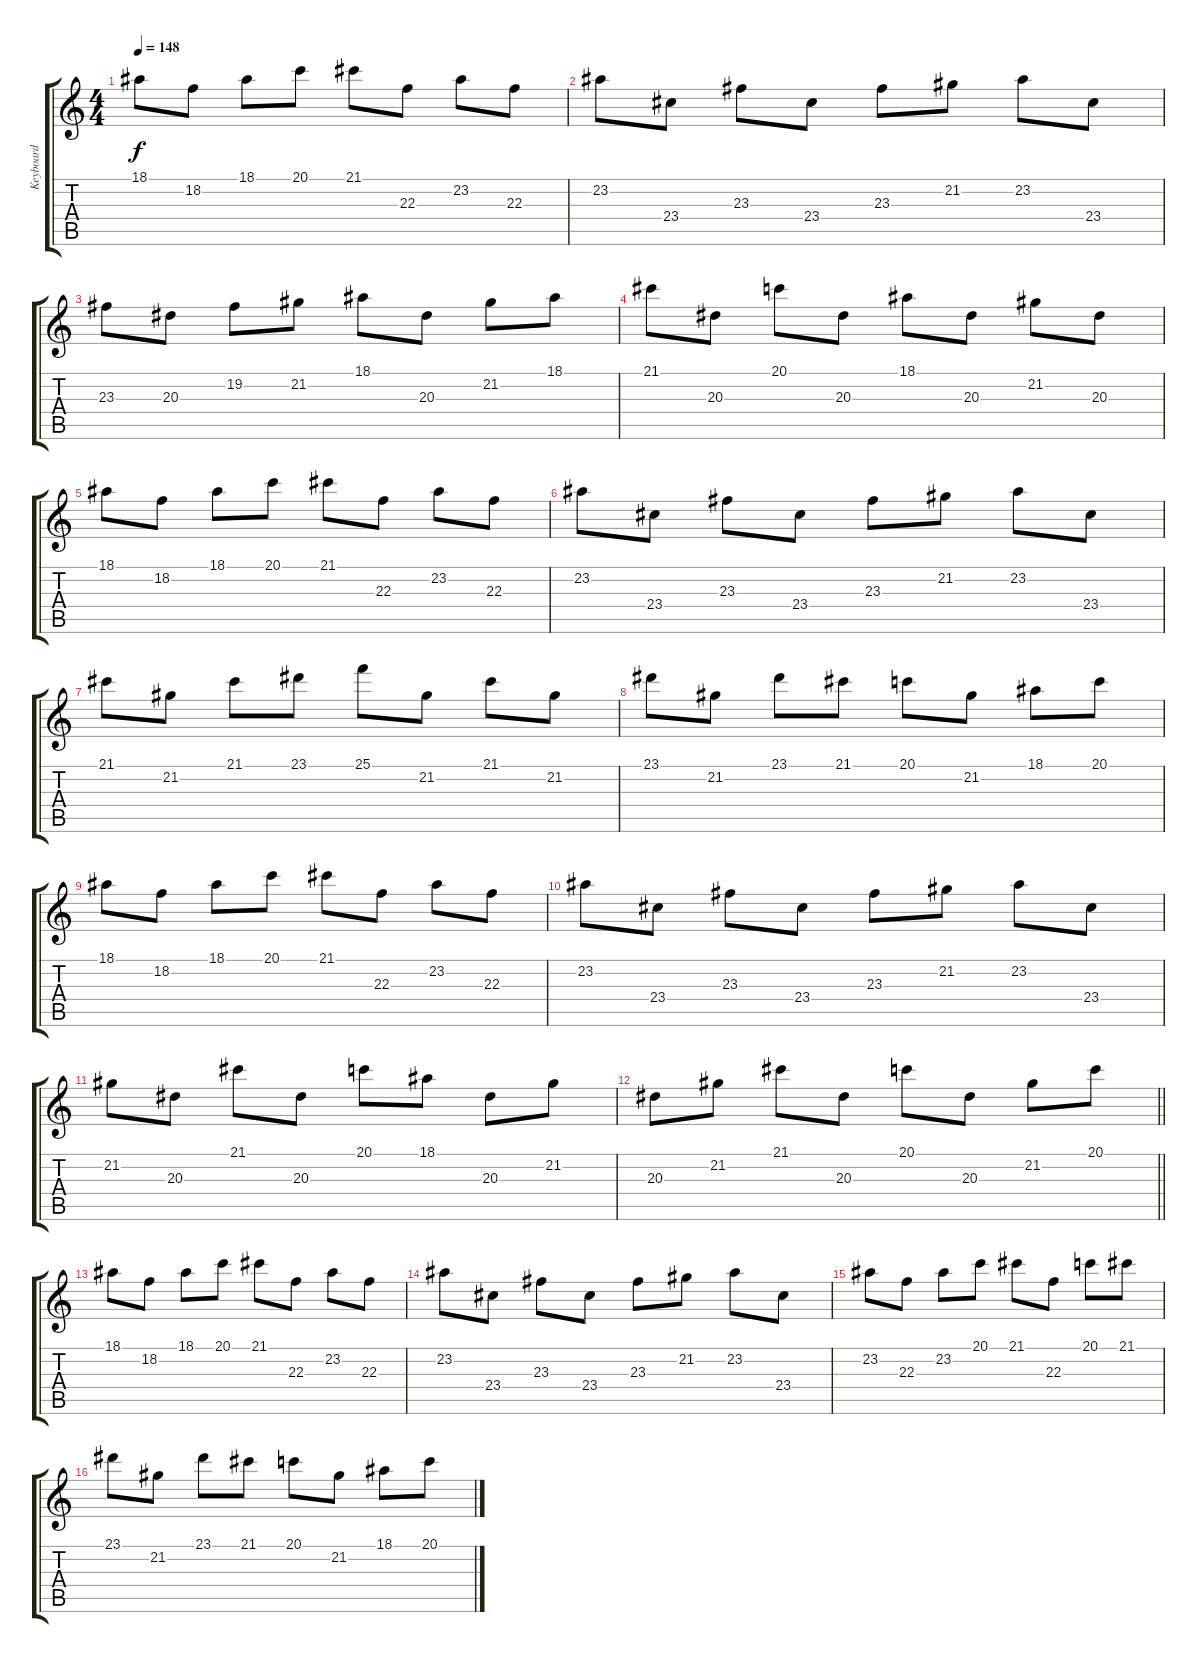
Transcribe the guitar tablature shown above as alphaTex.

\track ("Keyboard" "Keyboard") {instrument choiraahs}
\staff {score tabs}
\tuning (E4 B3 G3 D3 A2 E2) {hide}
\ts (4 4)
\tempo 148
\clef g2
\ks c
18.1.8{dy f} 18.2.8 18.1.8 20.1.8 21.1.8 22.3.8 23.2.8 22.3.8 |
23.2.8 23.4.8 23.3.8 23.4.8 23.3.8 21.2.8 23.2.8 23.4.8 |
23.3.8 20.3.8 19.2.8 21.2.8 18.1.8 20.3.8 21.2.8 18.1.8 |
21.1.8 20.3.8 20.1.8 20.3.8 18.1.8 20.3.8 21.2.8 20.3.8 |
18.1.8 18.2.8 18.1.8 20.1.8 21.1.8 22.3.8 23.2.8 22.3.8 |
23.2.8 23.4.8 23.3.8 23.4.8 23.3.8 21.2.8 23.2.8 23.4.8 |
21.1.8 21.2.8 21.1.8 23.1.8 25.1.8 21.2.8 21.1.8 21.2.8 |
23.1.8 21.2.8 23.1.8 21.1.8 20.1.8 21.2.8 18.1.8 20.1.8 |
18.1.8 18.2.8 18.1.8 20.1.8 21.1.8 22.3.8 23.2.8 22.3.8 |
23.2.8 23.4.8 23.3.8 23.4.8 23.3.8 21.2.8 23.2.8 23.4.8 |
21.2.8 20.3.8 21.1.8 20.3.8 20.1.8 18.1.8 20.3.8 21.2.8 |
\barLineRight lightlight
20.3.8 21.2.8 21.1.8 20.3.8 20.1.8 20.3.8 21.2.8 20.1.8 |
18.1.8 18.2.8 18.1.8 20.1.8 21.1.8 22.3.8 23.2.8 22.3.8 |
23.2.8 23.4.8 23.3.8 23.4.8 23.3.8 21.2.8 23.2.8 23.4.8 |
23.2.8 22.3.8 23.2.8 20.1.8 21.1.8 22.3.8 20.1.8 21.1.8 |
23.1.8 21.2.8 23.1.8 21.1.8 20.1.8 21.2.8 18.1.8 20.1.8
